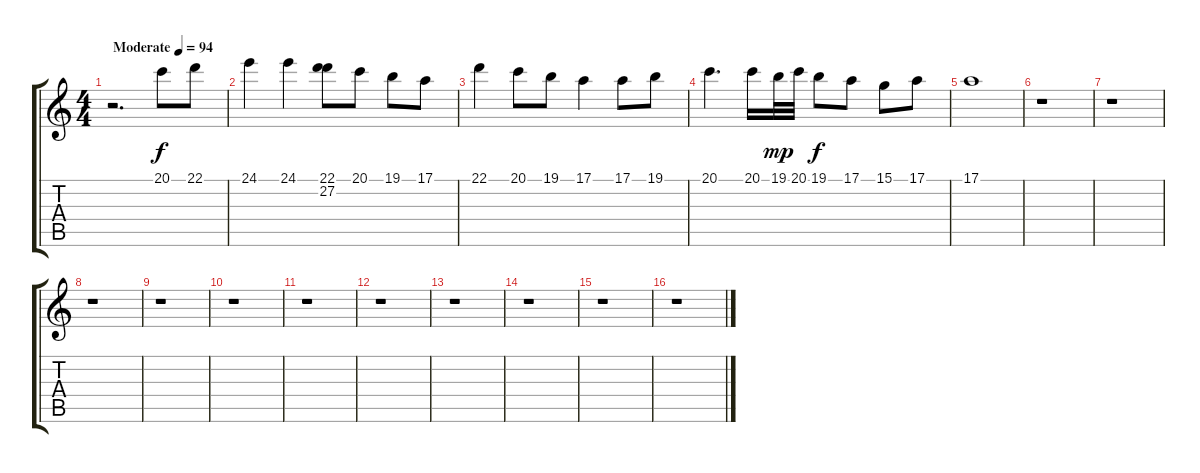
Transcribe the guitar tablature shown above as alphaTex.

\track "" {instrument flute}
\staff {score tabs}
\tuning (E4 B3 G3 D3 A2 E2) {hide}
\ts (4 4)
\tempo (94 "Moderate")
\clef g2
\ks c
r.2{d dy f instrument flute} 20.1.8 22.1.8 |
24.1.4 24.1.4 (22.1 27.2).8 20.1.8 19.1.8 17.1.8 |
22.1.4 20.1.8 19.1.8 17.1.4 17.1.8 19.1.8 |
20.1.4{d} 20.1.16 19.1.32{dy mp} 20.1.32 19.1.8{dy f} 17.1.8 15.1.8 17.1.8 |
17.1.1 |
r.1 |
r.1 |
r.1 |
r.1 |
r.1 |
r.1 |
r.1 |
r.1 |
r.1 |
r.1 |
r.1
